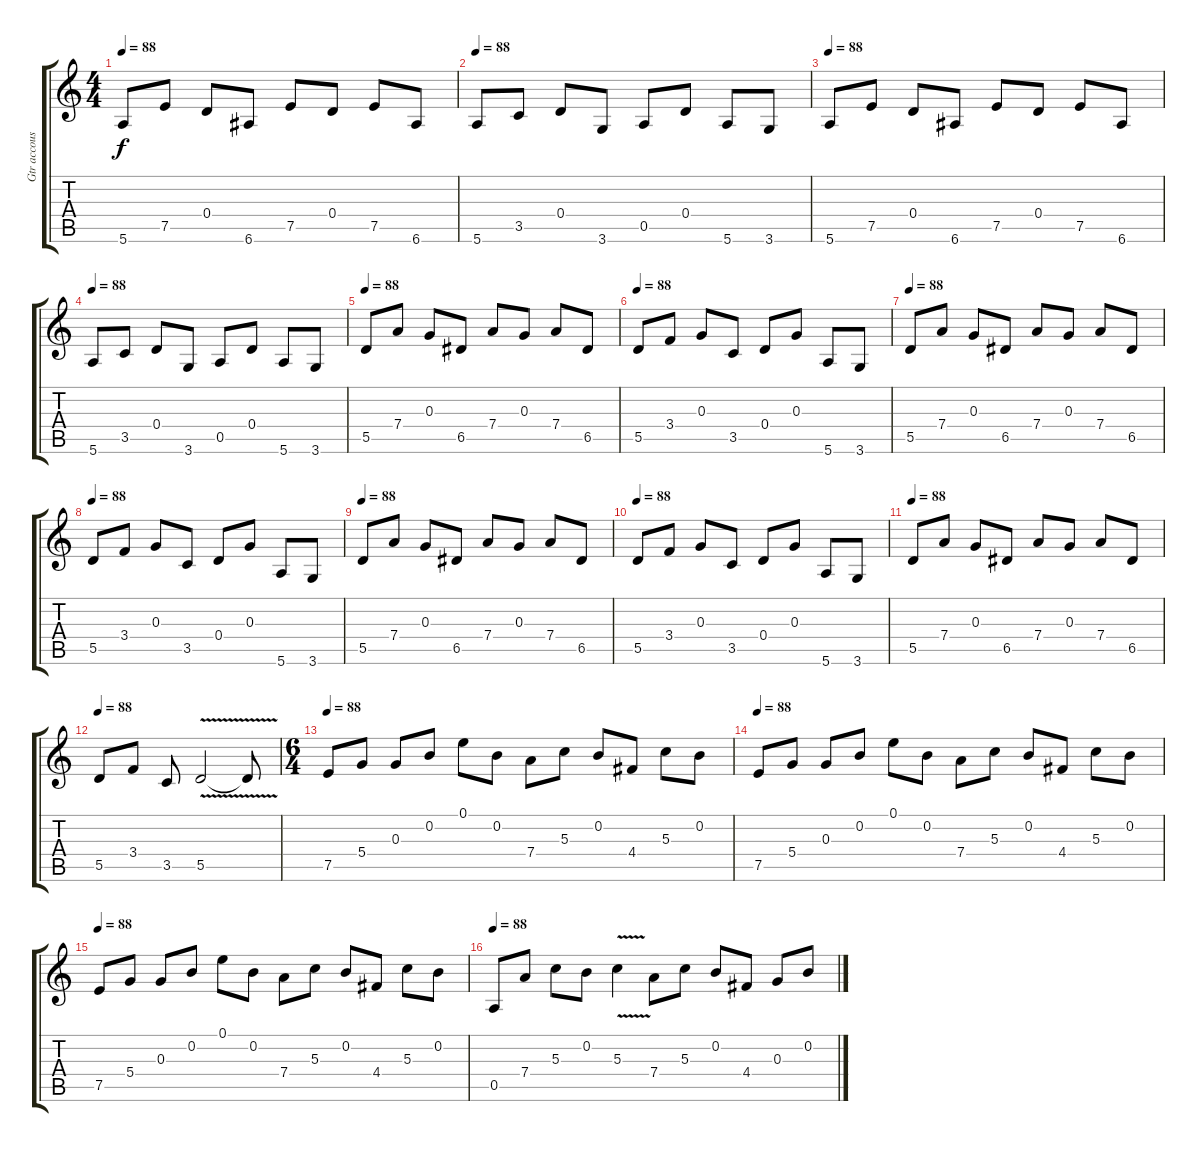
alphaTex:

\track ("Gtr accoustic" "Gtr accous") {instrument acousticguitarsteel}
\staff {score tabs}
\tuning (E4 B3 G3 D3 A2 E2) {hide}
\ts (4 4)
\tempo 88
\clef g2
\ks c
5.6.8{dy f} 7.5.8 0.4.8 6.6.8 7.5.8 0.4.8 7.5.8 6.6.8 |
\tempo 88
5.6.8 3.5.8 0.4.8 3.6.8 0.5.8 0.4.8 5.6.8 3.6.8 |
\tempo 88
5.6.8 7.5.8 0.4.8 6.6.8 7.5.8 0.4.8 7.5.8 6.6.8 |
\tempo 88
5.6.8 3.5.8 0.4.8 3.6.8 0.5.8 0.4.8 5.6.8 3.6.8 |
\tempo 88
5.5.8 7.4.8 0.3.8 6.5.8 7.4.8 0.3.8 7.4.8 6.5.8 |
\tempo 88
5.5.8 3.4.8 0.3.8 3.5.8 0.4.8 0.3.8 5.6.8 3.6.8 |
\tempo 88
5.5.8 7.4.8 0.3.8 6.5.8 7.4.8 0.3.8 7.4.8 6.5.8 |
\tempo 88
5.5.8 3.4.8 0.3.8 3.5.8 0.4.8 0.3.8 5.6.8 3.6.8 |
\tempo 88
5.5.8 7.4.8 0.3.8 6.5.8 7.4.8 0.3.8 7.4.8 6.5.8 |
\tempo 88
5.5.8 3.4.8 0.3.8 3.5.8 0.4.8 0.3.8 5.6.8 3.6.8 |
\tempo 88
5.5.8 7.4.8 0.3.8 6.5.8 7.4.8 0.3.8 7.4.8 6.5.8 |
\tempo 88
5.5.8 3.4.8 3.5.8 5.5{v}.2 5.5{t}.8 |
\ts (6 4)
\tempo 88
7.5.8 5.4.8 0.3.8 0.2.8 0.1.8 0.2.8 7.4.8 5.3.8 0.2.8 4.4.8 5.3.8 0.2.8 |
\tempo 88
7.5.8 5.4.8 0.3.8 0.2.8 0.1.8 0.2.8 7.4.8 5.3.8 0.2.8 4.4.8 5.3.8 0.2.8 |
\tempo 88
7.5.8 5.4.8 0.3.8 0.2.8 0.1.8 0.2.8 7.4.8 5.3.8 0.2.8 4.4.8 5.3.8 0.2.8 |
\tempo 88
0.5.8 7.4.8 5.3.8 0.2.8 5.3{v}.4 7.4.8 5.3.8 0.2.8 4.4.8 0.3.8 0.2.8
